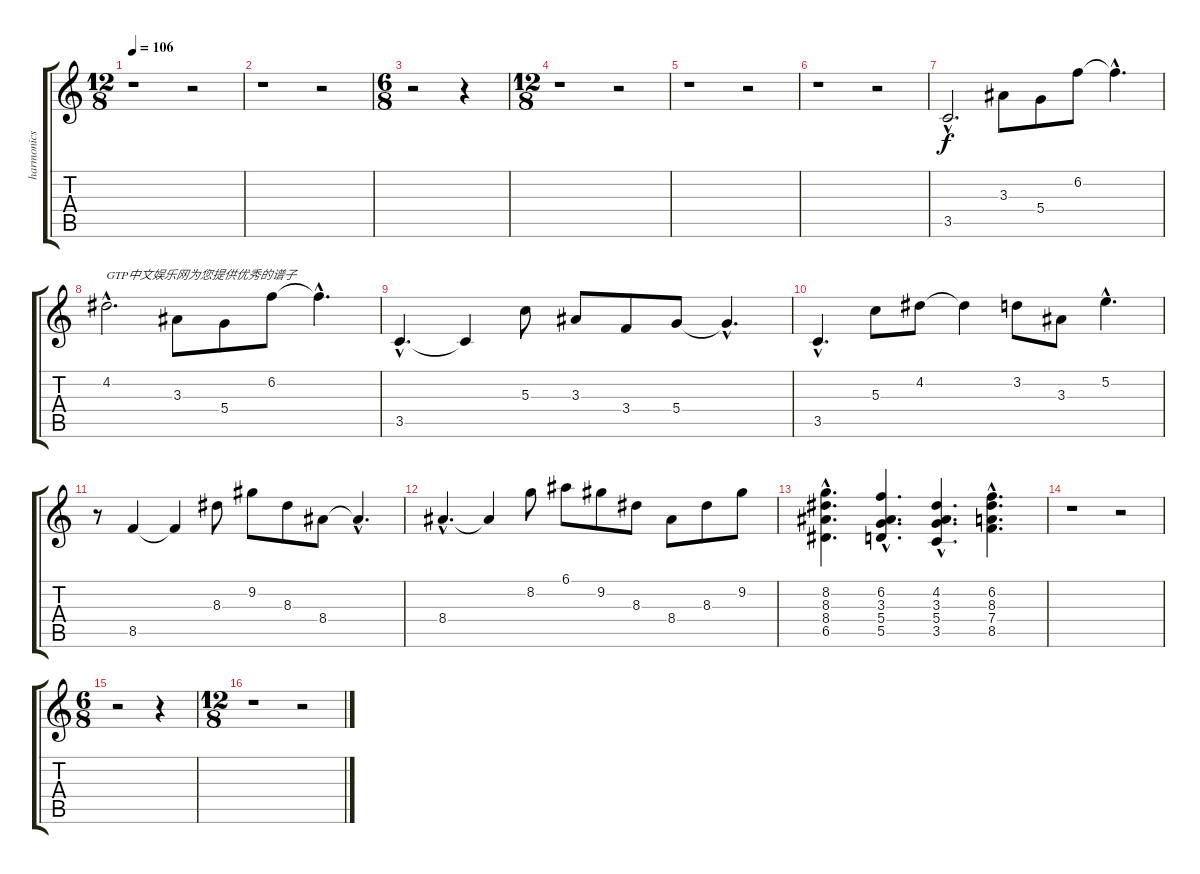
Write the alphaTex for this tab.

\track ("harmonics" "harmonics") {instrument guitarharmonics}
\staff {score tabs}
\tuning (E4 B3 G3 D3 A2 E2) {hide}
\ts (12 8)
\tempo 106
\clef g2
\ks c
r.1{dy f} r.2 |
r.1 r.2 |
\ts (6 8)
r.2 r.4 |
\ts (12 8)
r.1 r.2 |
r.1 r.2 |
r.1 r.2 |
3.5{hac}.2{d} 3.3.8 5.4.8 6.2.8 6.2{hac t}.4{d} |
4.2{hac}.2{d txt "GTP中文娱乐网为您提供优秀的谱子"} 3.3.8 5.4.8 6.2.8 6.2{hac t}.4{d} |
3.5{hac}.4{d} 3.5{t}.4 5.3.8 3.3.8 3.4.8 5.4.8 5.4{hac t}.4{d} |
3.5{hac}.4{d} 5.3.8 4.2.8 4.2{t}.4 3.2.8 3.3.8 5.2{hac}.4{d} |
r.8 8.5.4 8.5{t}.4 8.3.8 9.2.8 8.3.8 8.4.8 8.4{hac t}.4{d} |
8.4{hac}.4{d} 8.4{t}.4 8.2.8 6.1.8 9.2.8 8.3.8 8.4.8 8.3.8 9.2.8 |
(8.2{hac} 8.3{hac} 8.4{hac} 6.5{hac}).4{d} (6.2{hac} 3.3{hac} 5.4{hac} 5.5{hac}).4{d} (4.2{hac} 3.3{hac} 5.4{hac} 3.5{hac}).4{d} (6.2{hac} 8.3{hac} 7.4{hac} 8.5{hac}).4{d} |
r.1 r.2 |
\ts (6 8)
r.2 r.4 |
\ts (12 8)
r.1 r.2
